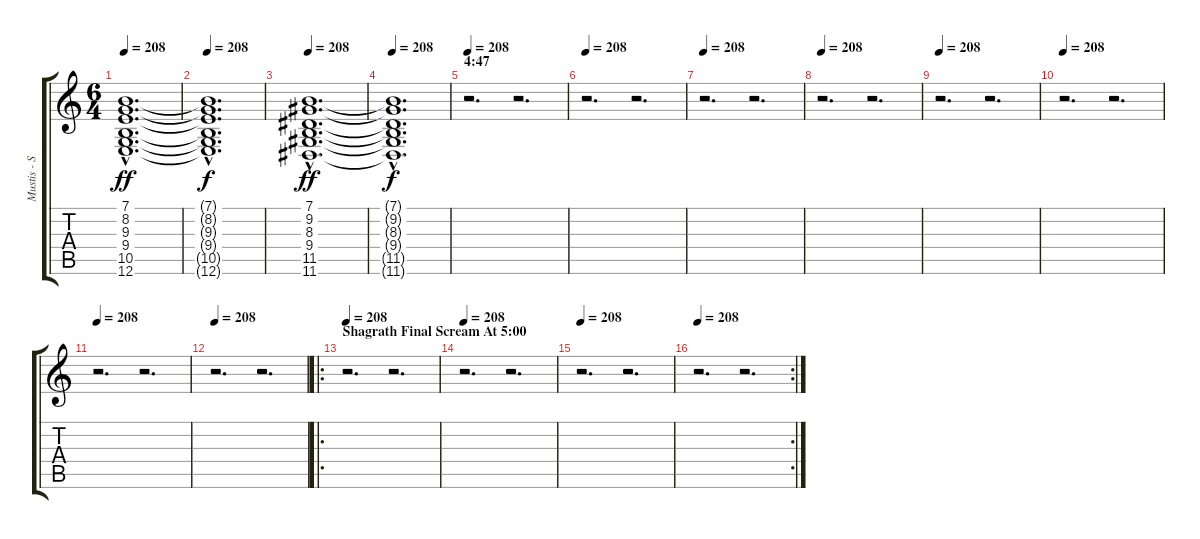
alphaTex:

\track ("Mustis - String Ensemble" "Mustis - S") {instrument stringensemble1}
\staff {score tabs}
\tuning (E4 B3 G3 D3 A2 E2) {hide}
\ts (6 4)
\tempo 208
\clef g2
\ks c
(7.1{hac} 8.2{hac} 9.3{hac} 9.4{hac} 10.5{hac} 12.6{hac}).1{d dy ff} |
\tempo 208
(7.1{hac t} 8.2{hac t} 9.3{hac t} 9.4{hac t} 10.5{hac t} 12.6{hac t}).1{d dy f} |
\tempo 208
(7.1{hac} 9.2{hac} 8.3{hac} 9.4{hac} 11.5{hac} 11.6{hac}).1{d dy ff} |
\tempo 208
(7.1{hac t} 9.2{hac t} 8.3{hac t} 9.4{hac t} 11.5{hac t} 11.6{hac t}).1{d dy f} |
\section ("" "4:47")
\tempo 208
r.2{d} r.2{d} |
\tempo 208
r.2{d} r.2{d} |
\tempo 208
r.2{d} r.2{d} |
\tempo 208
r.2{d} r.2{d} |
\tempo 208
r.2{d} r.2{d} |
\tempo 208
r.2{d} r.2{d} |
\tempo 208
r.2{d} r.2{d} |
\tempo 208
r.2{d} r.2{d} |
\ro
\section ("" "Shagrath Final Scream At 5:00")
\tempo 208
r.2{d} r.2{d} |
\tempo 208
r.2{d} r.2{d} |
\tempo 208
r.2{d} r.2{d} |
\rc 2
\tempo 208
r.2{d} r.2{d}
